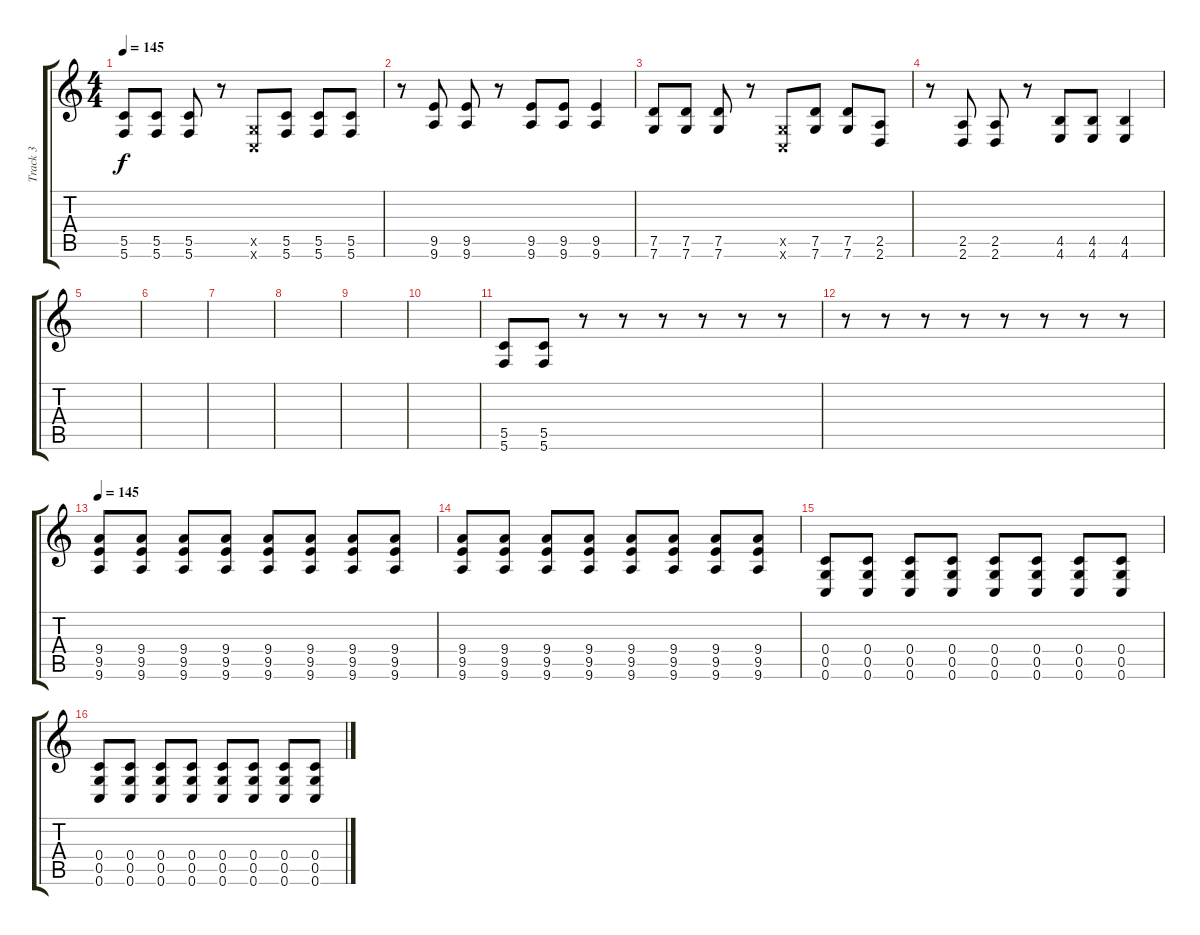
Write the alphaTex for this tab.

\track ("Track 3" "Track 3") {instrument distortionguitar}
\staff {score tabs}
\tuning (D4 A3 F3 C3 G2 C2) {hide}
\ts (4 4)
\tempo 145
\clef g2
\ks c
(5.5 5.6).8{dy f} (5.5 5.6).8 (5.5 5.6).8 r.8 (0.5{x} 0.6{x}).8 (5.5 5.6).8 (5.5 5.6).8 (5.5 5.6).8 |
r.8 (9.5 9.6).8 (9.5 9.6).8 r.8 (9.5 9.6).8 (9.5 9.6).8 (9.5 9.6).4 |
(7.5 7.6).8 (7.5 7.6).8 (7.5 7.6).8 r.8 (0.5{x} 0.6{x}).8 (7.5 7.6).8 (7.5 7.6).8 (2.5 2.6).8 |
r.8 (2.5 2.6).8 (2.5 2.6).8 r.8 (4.5 4.6).8 (4.5 4.6).8 (4.5 4.6).4 |
|
|
|
|
|
|
(5.5 5.6).8 (5.5 5.6).8 r.8 r.8 r.8 r.8 r.8 r.8 |
r.8 r.8 r.8 r.8 r.8 r.8 r.8 r.8 |
\tempo 145
(9.4 9.5 9.6).8 (9.4 9.5 9.6).8 (9.4 9.5 9.6).8 (9.4 9.5 9.6).8 (9.4 9.5 9.6).8 (9.4 9.5 9.6).8 (9.4 9.5 9.6).8 (9.4 9.5 9.6).8 |
(9.4 9.5 9.6).8 (9.4 9.5 9.6).8 (9.4 9.5 9.6).8 (9.4 9.5 9.6).8 (9.4 9.5 9.6).8 (9.4 9.5 9.6).8 (9.4 9.5 9.6).8 (9.4 9.5 9.6).8 |
(0.4 0.5 0.6).8 (0.4 0.5 0.6).8 (0.4 0.5 0.6).8 (0.4 0.5 0.6).8 (0.4 0.5 0.6).8 (0.4 0.5 0.6).8 (0.4 0.5 0.6).8 (0.4 0.5 0.6).8 |
(0.4 0.5 0.6).8 (0.4 0.5 0.6).8 (0.4 0.5 0.6).8 (0.4 0.5 0.6).8 (0.4 0.5 0.6).8 (0.4 0.5 0.6).8 (0.4 0.5 0.6).8 (0.4 0.5 0.6).8
